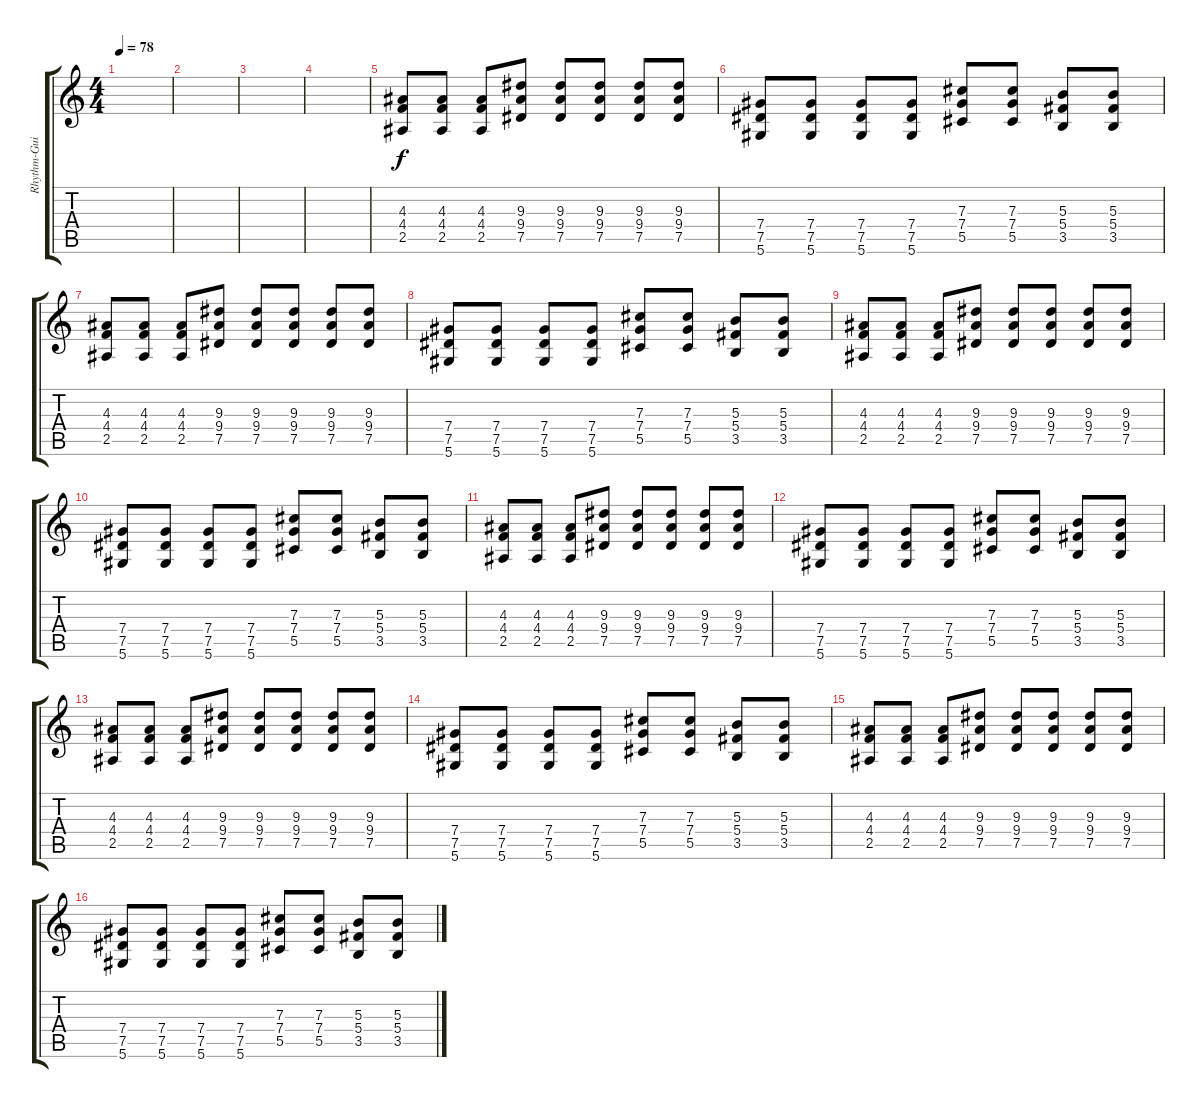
\track ("Rhythm-Guitar (for solo)" "Rhythm-Gui") {instrument distortionguitar}
\staff {score tabs}
\tuning (Eb4 Bb3 Gb3 Db3 Ab2 Eb2) {hide}
\ts (4 4)
\tempo 78
\clef g2
\ks c
|
|
|
|
(4.3 4.4 2.5).8 (4.3 4.4 2.5).8 (4.3 4.4 2.5).8 (9.3 9.4 7.5).8 (9.3 9.4 7.5).8 (9.3 9.4 7.5).8 (9.3 9.4 7.5).8 (9.3 9.4 7.5).8 |
(7.4 7.5 5.6).8 (7.4 7.5 5.6).8 (7.4 7.5 5.6).8 (7.4 7.5 5.6).8 (7.3 7.4 5.5).8 (7.3 7.4 5.5).8 (5.3 5.4 3.5).8 (5.3 5.4 3.5).8 |
(4.3 4.4 2.5).8 (4.3 4.4 2.5).8 (4.3 4.4 2.5).8 (9.3 9.4 7.5).8 (9.3 9.4 7.5).8 (9.3 9.4 7.5).8 (9.3 9.4 7.5).8 (9.3 9.4 7.5).8 |
(7.4 7.5 5.6).8 (7.4 7.5 5.6).8 (7.4 7.5 5.6).8 (7.4 7.5 5.6).8 (7.3 7.4 5.5).8 (7.3 7.4 5.5).8 (5.3 5.4 3.5).8 (5.3 5.4 3.5).8 |
(4.3 4.4 2.5).8 (4.3 4.4 2.5).8 (4.3 4.4 2.5).8 (9.3 9.4 7.5).8 (9.3 9.4 7.5).8 (9.3 9.4 7.5).8 (9.3 9.4 7.5).8 (9.3 9.4 7.5).8 |
(7.4 7.5 5.6).8 (7.4 7.5 5.6).8 (7.4 7.5 5.6).8 (7.4 7.5 5.6).8 (7.3 7.4 5.5).8 (7.3 7.4 5.5).8 (5.3 5.4 3.5).8 (5.3 5.4 3.5).8 |
(4.3 4.4 2.5).8 (4.3 4.4 2.5).8 (4.3 4.4 2.5).8 (9.3 9.4 7.5).8 (9.3 9.4 7.5).8 (9.3 9.4 7.5).8 (9.3 9.4 7.5).8 (9.3 9.4 7.5).8 |
(7.4 7.5 5.6).8 (7.4 7.5 5.6).8 (7.4 7.5 5.6).8 (7.4 7.5 5.6).8 (7.3 7.4 5.5).8 (7.3 7.4 5.5).8 (5.3 5.4 3.5).8 (5.3 5.4 3.5).8 |
(4.3 4.4 2.5).8 (4.3 4.4 2.5).8 (4.3 4.4 2.5).8 (9.3 9.4 7.5).8 (9.3 9.4 7.5).8 (9.3 9.4 7.5).8 (9.3 9.4 7.5).8 (9.3 9.4 7.5).8 |
(7.4 7.5 5.6).8 (7.4 7.5 5.6).8 (7.4 7.5 5.6).8 (7.4 7.5 5.6).8 (7.3 7.4 5.5).8 (7.3 7.4 5.5).8 (5.3 5.4 3.5).8 (5.3 5.4 3.5).8 |
(4.3 4.4 2.5).8 (4.3 4.4 2.5).8 (4.3 4.4 2.5).8 (9.3 9.4 7.5).8 (9.3 9.4 7.5).8 (9.3 9.4 7.5).8 (9.3 9.4 7.5).8 (9.3 9.4 7.5).8 |
(7.4 7.5 5.6).8 (7.4 7.5 5.6).8 (7.4 7.5 5.6).8 (7.4 7.5 5.6).8 (7.3 7.4 5.5).8 (7.3 7.4 5.5).8 (5.3 5.4 3.5).8 (5.3 5.4 3.5).8
